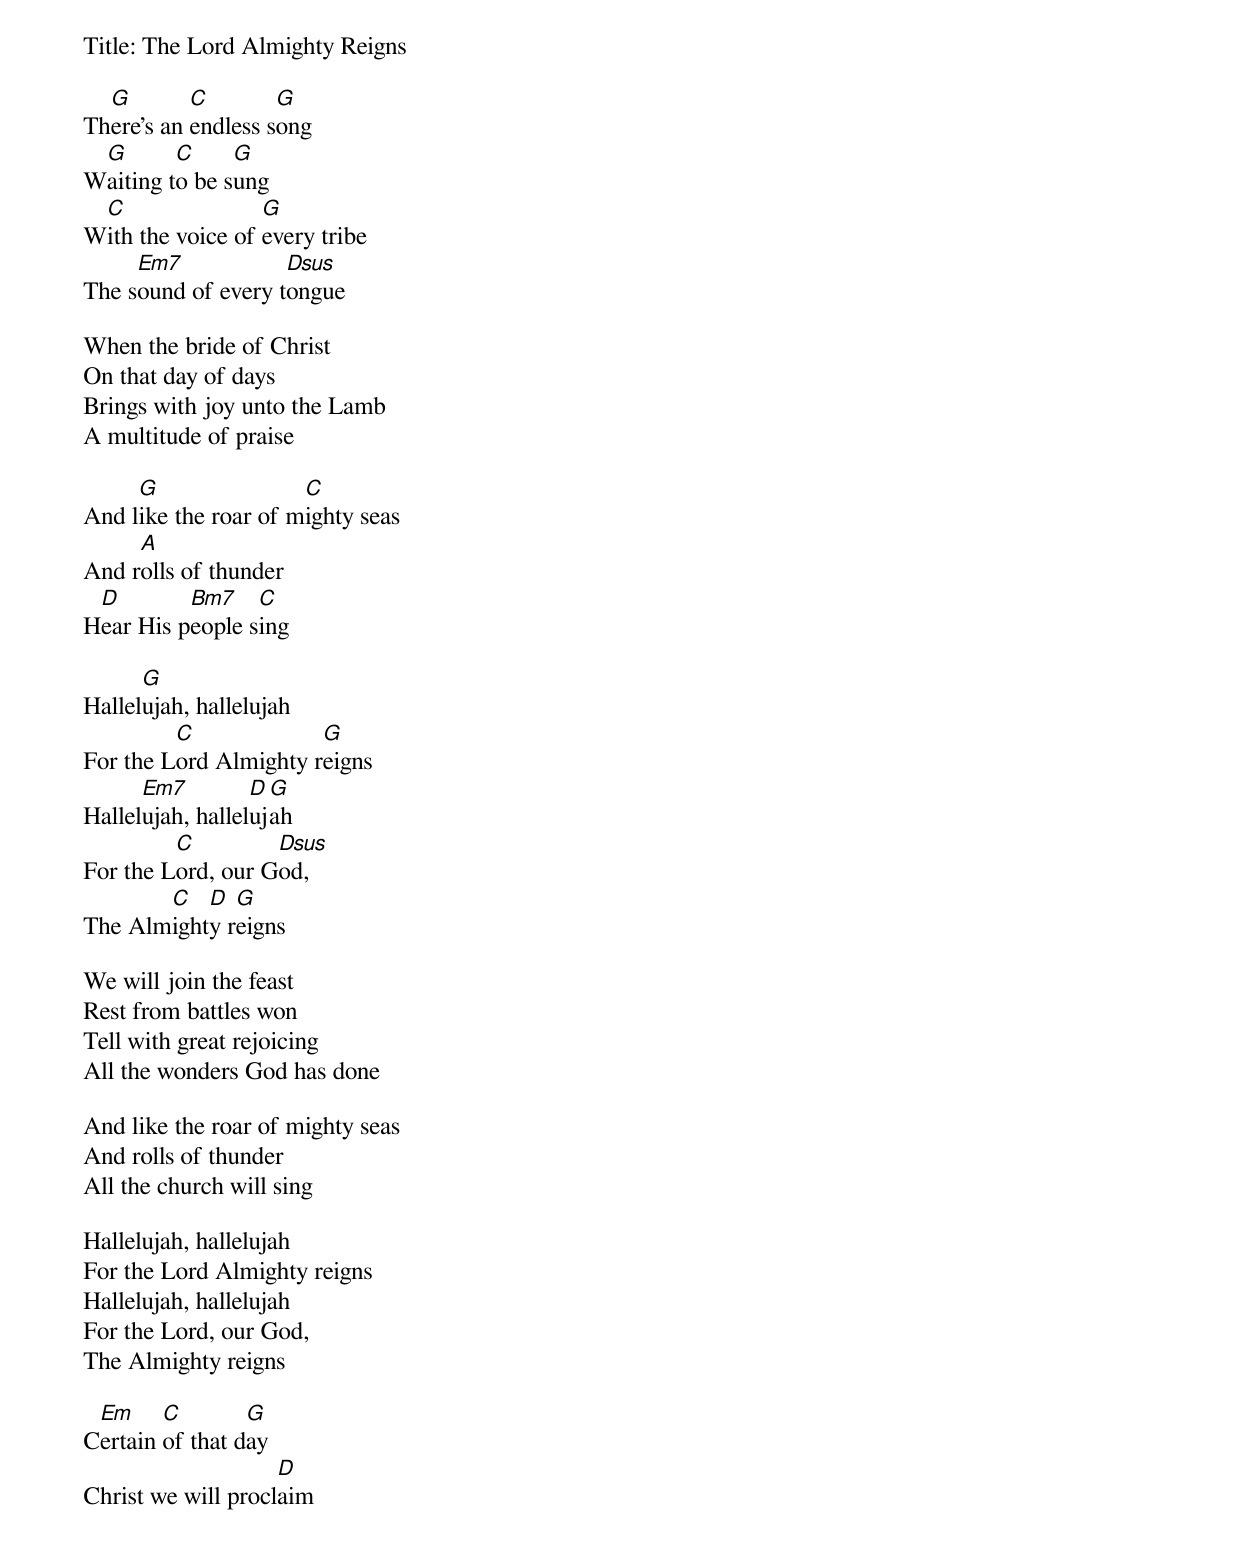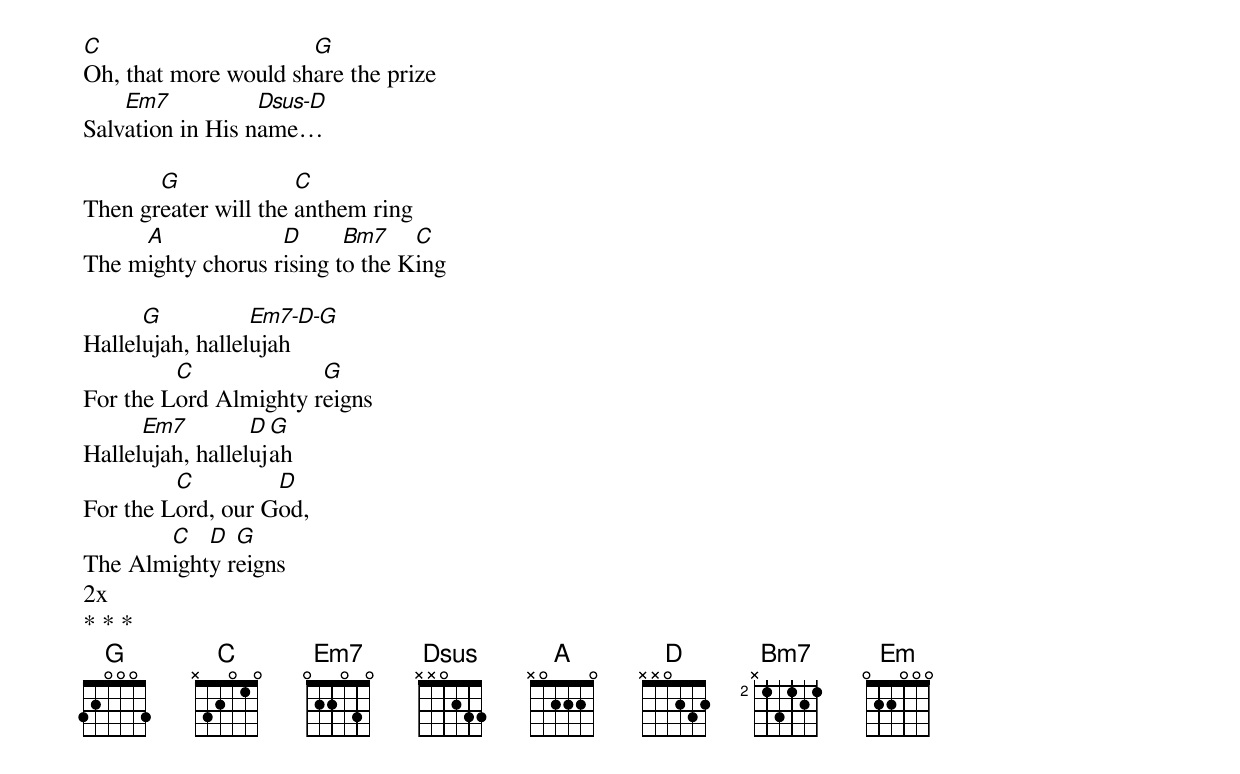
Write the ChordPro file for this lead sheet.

Title: The Lord Almighty Reigns

Th[G]ere's an [C]endless s[G]ong
W[G]aiting t[C]o be s[G]ung
W[C]ith the voice of [G]every tribe
The s[Em7]ound of every t[Dsus]ongue

When the bride of Christ
On that day of days
Brings with joy unto the Lamb
A multitude of praise

And l[G]ike the roar of m[C]ighty seas
And r[A]olls of thunder
H[D]ear His p[Bm7]eople s[C]ing

Hallel[G]ujah, hallelujah
For the L[C]ord Almighty r[G]eigns
Hallel[Em7]ujah, hallel[D]uj[G]ah
For the L[C]ord, our G[Dsus]od,
The Alm[C]ight[D]y r[G]eigns

We will join the feast
Rest from battles won
Tell with great rejoicing
All the wonders God has done

And like the roar of mighty seas
And rolls of thunder
All the church will sing

Hallelujah, hallelujah
For the Lord Almighty reigns
Hallelujah, hallelujah
For the Lord, our God,
The Almighty reigns

C[Em]ertain [C]of that d[G]ay
Christ we will procl[D]aim
[C]Oh, that more would sh[G]are the prize
Salv[Em7]ation in His n[Dsus-D]ame…

Then gr[G]eater will the [C]anthem ring
The m[A]ighty chorus r[D]ising t[Bm7]o the K[C]ing

Hallel[G]ujah, hallel[Em7-D-G]ujah
For the L[C]ord Almighty r[G]eigns
Hallel[Em7]ujah, hallel[D]uj[G]ah
For the L[C]ord, our G[D]od,
The Alm[C]ight[D]y r[G]eigns
2x
* * *
